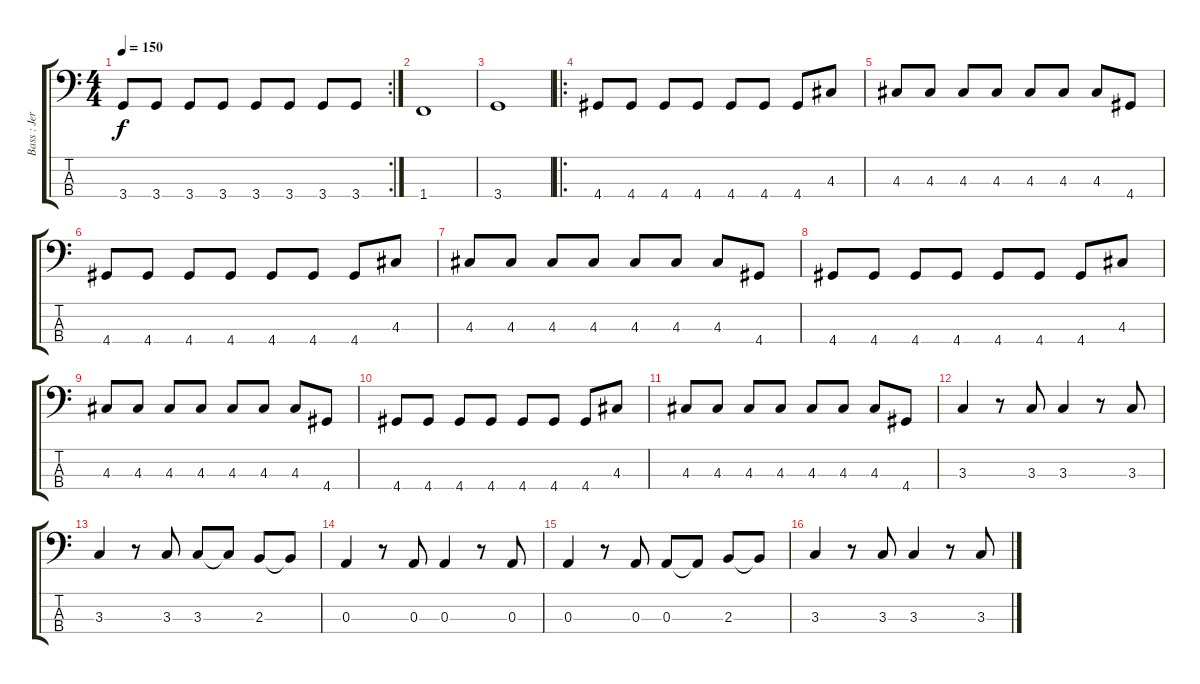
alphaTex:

\track ("Bass : Jerry" "Bass : Jer") {instrument electricbassfinger}
\staff {score tabs}
\tuning (G2 D2 A1 E1) {hide}
\rc 2
\ts (4 4)
\tempo 150
\clef f4
\ks c
3.4{t}.8{dy f} 3.4.8 3.4.8 3.4.8 3.4.8 3.4.8 3.4.8 3.4.8 |
1.4.1 |
3.4.1 |
\ro
4.4.8 4.4.8 4.4.8 4.4.8 4.4.8 4.4.8 4.4.8 4.3.8 |
4.3.8 4.3.8 4.3.8 4.3.8 4.3.8 4.3.8 4.3.8 4.4.8 |
4.4.8 4.4.8 4.4.8 4.4.8 4.4.8 4.4.8 4.4.8 4.3.8 |
4.3.8 4.3.8 4.3.8 4.3.8 4.3.8 4.3.8 4.3.8 4.4.8 |
4.4.8 4.4.8 4.4.8 4.4.8 4.4.8 4.4.8 4.4.8 4.3.8 |
4.3.8 4.3.8 4.3.8 4.3.8 4.3.8 4.3.8 4.3.8 4.4.8 |
4.4.8 4.4.8 4.4.8 4.4.8 4.4.8 4.4.8 4.4.8 4.3.8 |
4.3.8 4.3.8 4.3.8 4.3.8 4.3.8 4.3.8 4.3.8 4.4.8 |
3.3.4 r.8 3.3.8 3.3.4 r.8 3.3.8 |
3.3.4 r.8 3.3.8 3.3.8 3.3{t}.8 2.3.8 2.3{t}.8 |
0.3.4 r.8 0.3.8 0.3.4 r.8 0.3.8 |
0.3.4 r.8 0.3.8 0.3.8 0.3{t}.8 2.3.8 2.3{t}.8 |
3.3.4 r.8 3.3.8 3.3.4 r.8 3.3.8
